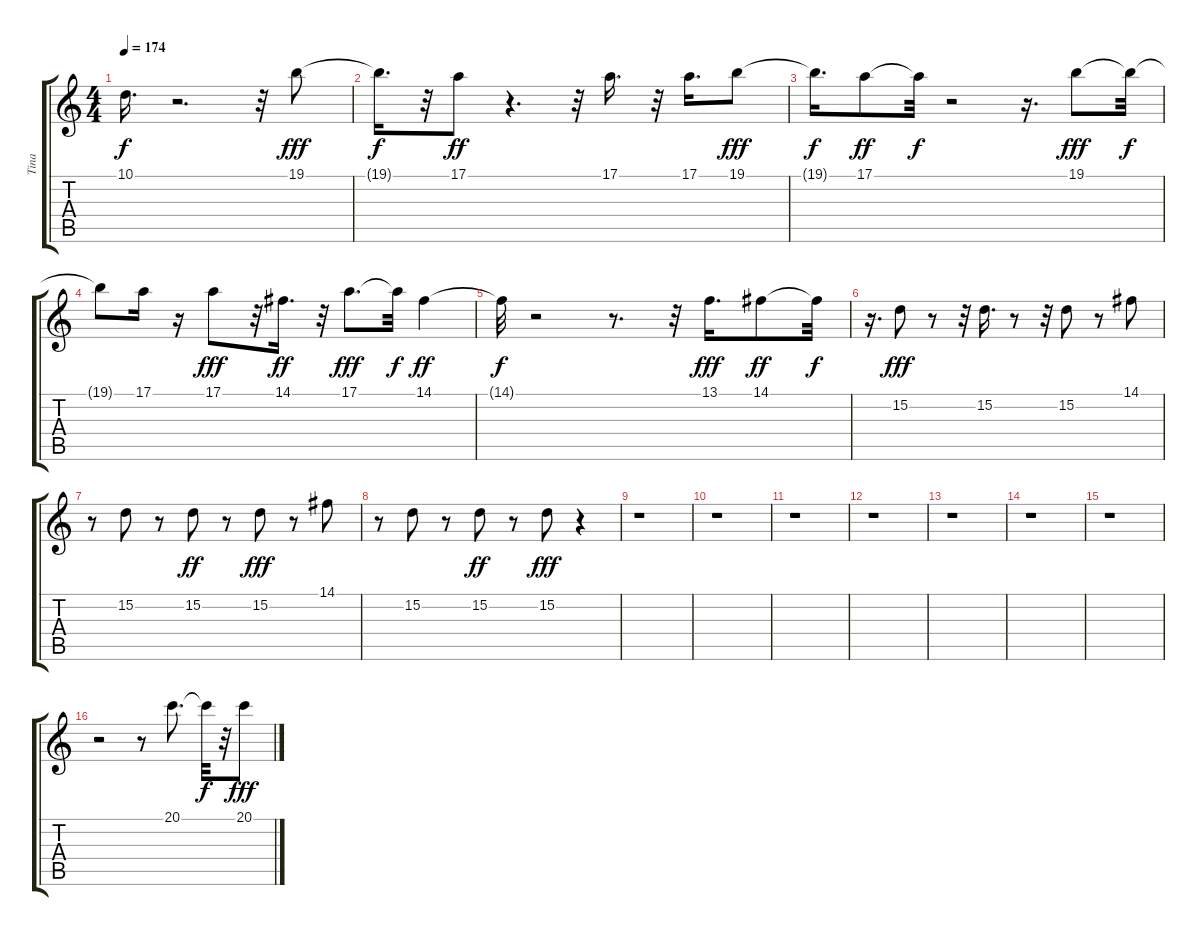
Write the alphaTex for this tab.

\track ("Tina" "Tina") {instrument flute}
\staff {score tabs}
\tuning (E4 B3 G3 D3 A2 E2) {hide}
\ts (4 4)
\tempo 174
\clef g2
\ks c
10.1{t}.16{d dy f} r.2{d} r.32 19.1.8{dy fff} |
19.1{t}.16{d dy f} r.32 17.1.8{dy ff} r.4{d} r.32 17.1.16{d} r.32 17.1.16{d} 19.1.8{dy fff} |
19.1{t}.16{d dy f} 17.1.8{dy ff} 17.1{t}.32{dy f} r.2 r.16{d} 19.1.8{dy fff} 19.1{t}.32{dy f} |
19.1{t}.8 17.1.16 r.16 17.1.8{dy fff} r.32 14.1.16{d dy ff} r.32 17.1.8{d dy fff} 17.1{t}.32{dy f} 14.1.4{dy ff} |
14.1{t}.32{dy f} r.2 r.8{d} r.32 13.1.16{d dy fff} 14.1.8{dy ff} 14.1{t}.32{dy f} |
r.16{d} 15.2.8{dy fff} r.8 r.32 15.2.16{d} r.8 r.32 15.2.8 r.8 14.1.8 |
r.8 15.2.8 r.8 15.2.8{dy ff} r.8 15.2.8{dy fff} r.8 14.1.8 |
r.8 15.2.8 r.8 15.2.8{dy ff} r.8 15.2.8{dy fff} r.4 |
r.1 |
r.1 |
r.1 |
r.1 |
r.1 |
r.1 |
r.1 |
r.2 r.8 20.1.8{d} 20.1{t}.32{dy f} r.32 20.1.8{dy fff}
